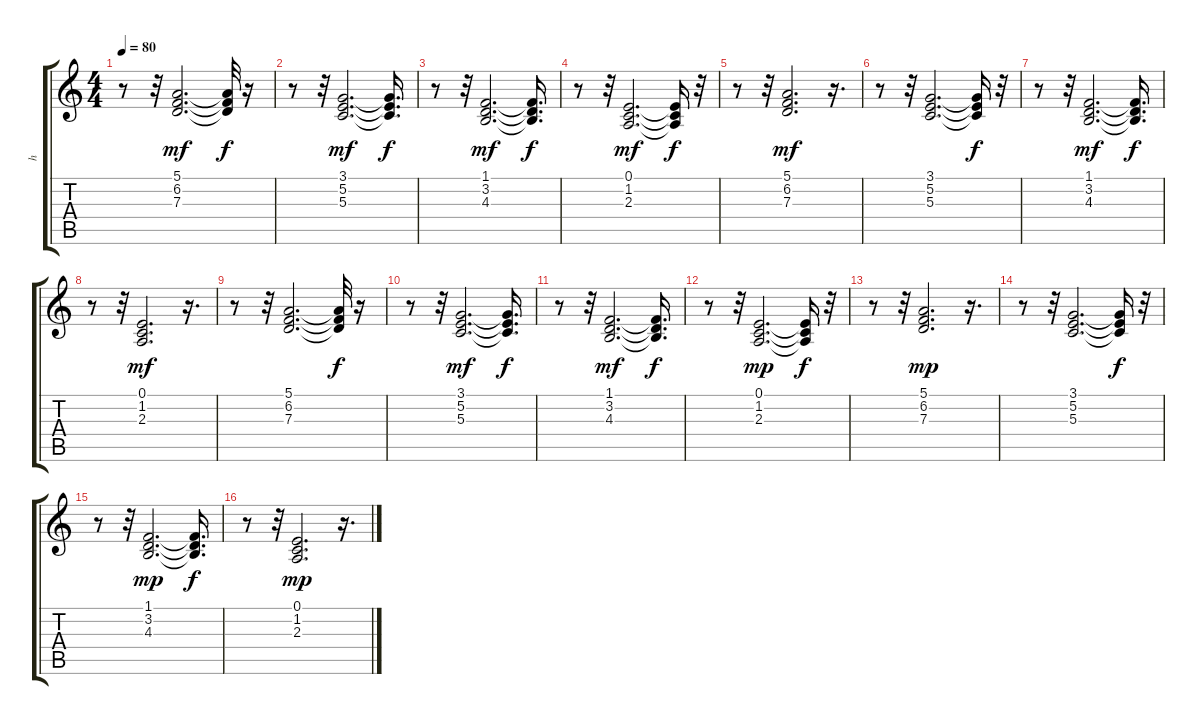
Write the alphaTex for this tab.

\track ("h       " "h       ") {instrument pad6metallic}
\staff {score tabs}
\tuning (E4 B3 G3 D3 A2 E2) {hide}
\ts (4 4)
\tempo 80
\clef g2
\ks c
r.8{dy mf} r.32 (5.1 6.2 7.3).2{d} (5.1{t} 6.2{t} 7.3{t}).32{dy f} r.16 |
r.8 r.32 (3.1 5.2 5.3).2{d dy mf} (3.1{t} 5.2{t} 5.3{t}).16{d dy f} |
r.8 r.32 (1.1 3.2 4.3).2{d dy mf} (1.1{t} 3.2{t} 4.3{t}).16{d dy f} |
r.8 r.32 (0.1 1.2 2.3).2{d dy mf} (0.1{t} 1.2{t} 2.3{t}).16{dy f} r.32 |
r.8 r.32 (5.1 6.2 7.3).2{d dy mf} r.16{d} |
r.8 r.32 (3.1 5.2 5.3).2{d} (3.1{t} 5.2{t} 5.3{t}).16{dy f} r.32 |
r.8 r.32 (1.1 3.2 4.3).2{d dy mf} (1.1{t} 3.2{t} 4.3{t}).16{d dy f} |
r.8 r.32 (0.1 1.2 2.3).2{d dy mf} r.16{d} |
r.8 r.32 (5.1 6.2 7.3).2{d} (5.1{t} 6.2{t} 7.3{t}).32{dy f} r.16 |
r.8 r.32 (3.1 5.2 5.3).2{d dy mf} (3.1{t} 5.2{t} 5.3{t}).16{d dy f} |
r.8 r.32 (1.1 3.2 4.3).2{d dy mf} (1.1{t} 3.2{t} 4.3{t}).16{d dy f} |
r.8 r.32 (0.1 1.2 2.3).2{d dy mp} (0.1{t} 1.2{t} 2.3{t}).16{dy f} r.32 |
r.8 r.32 (5.1 6.2 7.3).2{d dy mp} r.16{d} |
r.8 r.32 (3.1 5.2 5.3).2{d} (3.1{t} 5.2{t} 5.3{t}).16{dy f} r.32 |
r.8 r.32 (1.1 3.2 4.3).2{d dy mp} (1.1{t} 3.2{t} 4.3{t}).16{d dy f} |
r.8 r.32 (0.1 1.2 2.3).2{d dy mp} r.16{d}
